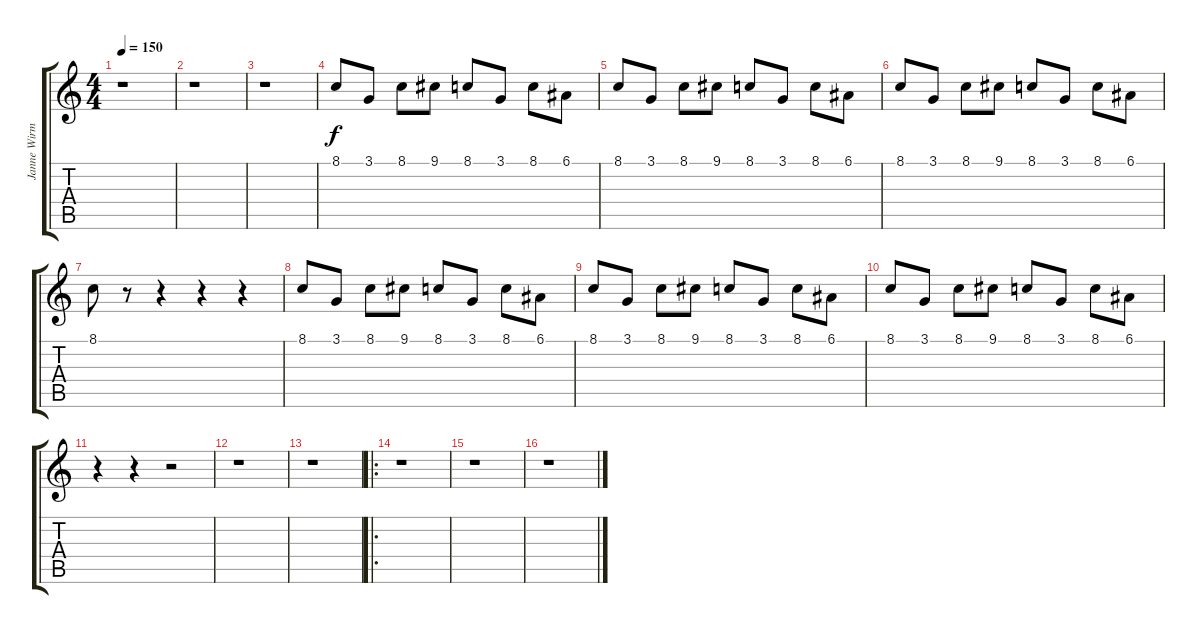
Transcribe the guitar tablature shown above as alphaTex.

\track ("Janne Wirman" "Janne Wirm") {instrument stringensemble1}
\staff {score tabs}
\tuning (E4 B3 G3 D3 A2 E2) {hide}
\ts (4 4)
\tempo 150
\clef g2
\ks c
r.1{dy f} |
r.1 |
r.1 |
8.1.8 3.1.8 8.1.8 9.1.8 8.1.8 3.1.8 8.1.8 6.1.8 |
8.1.8 3.1.8 8.1.8 9.1.8 8.1.8 3.1.8 8.1.8 6.1.8 |
8.1.8 3.1.8 8.1.8 9.1.8 8.1.8 3.1.8 8.1.8 6.1.8 |
8.1.8 r.8 r.4 r.4 r.4 |
8.1.8 3.1.8 8.1.8 9.1.8 8.1.8 3.1.8 8.1.8 6.1.8 |
8.1.8 3.1.8 8.1.8 9.1.8 8.1.8 3.1.8 8.1.8 6.1.8 |
8.1.8 3.1.8 8.1.8 9.1.8 8.1.8 3.1.8 8.1.8 6.1.8 |
r.4 r.4 r.2 |
r.1 |
r.1 |
\ro
r.1 |
r.1 |
r.1
